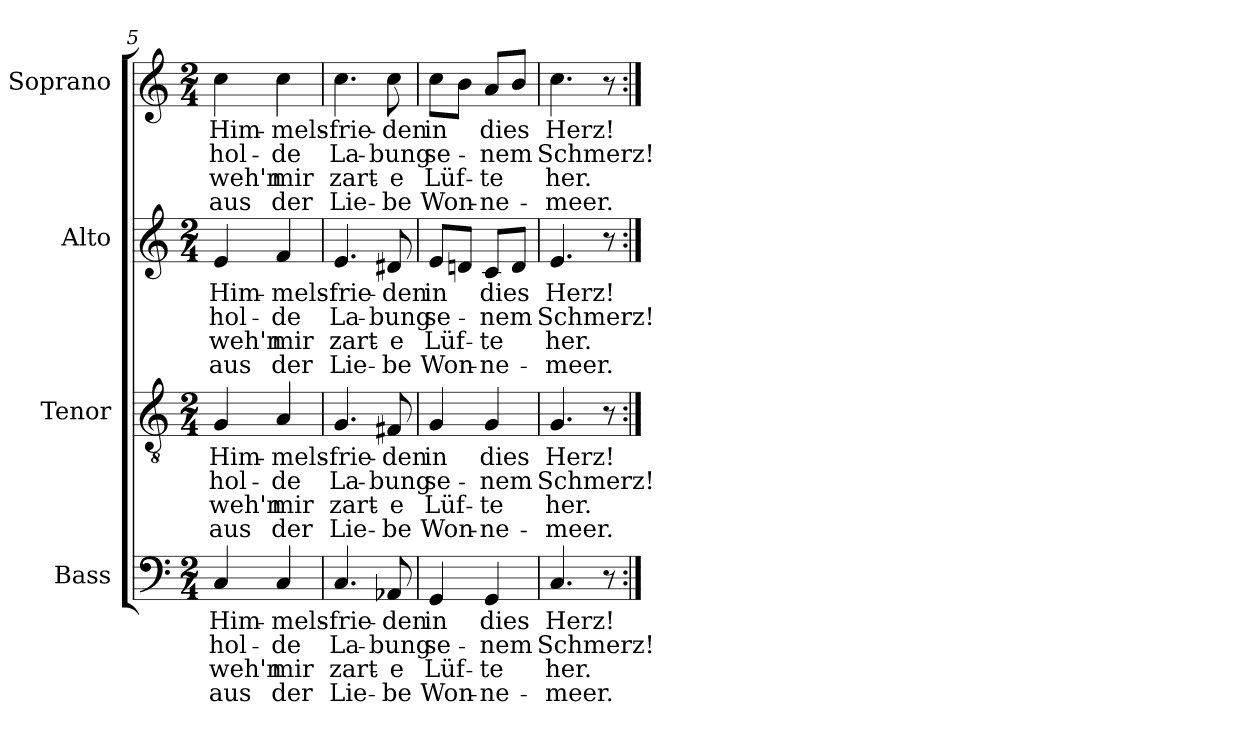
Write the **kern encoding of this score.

**kern	**text	**text	**text	**text	**kern	**text	**text	**text	**text	**kern	**text	**text	**text	**text	**kern	**text	**text	**text	**text
*part4	*part4	*part4	*part4	*part4	*part3	*part3	*part3	*part3	*part3	*part2	*part2	*part2	*part2	*part2	*part1	*part1	*part1	*part1	*part1
*staff4	*staff4	*staff4	*staff4	*staff4	*staff3	*staff3	*staff3	*staff3	*staff3	*staff2	*staff2	*staff2	*staff2	*staff2	*staff1	*staff1	*staff1	*staff1	*staff1
*I"Bass	*	*	*	*	*I"Tenor	*	*	*	*	*I"Alto	*	*	*	*	*I"Soprano	*	*	*	*
*I'B.	*	*	*	*	*I'T.	*	*	*	*	*I'A.	*	*	*	*	*I'S.	*	*	*	*
*clefF4	*	*	*	*	*clefGv2	*	*	*	*	*clefG2	*	*	*	*	*clefG2	*	*	*	*
*	*	*	*	*	*ITrd7c12	*	*	*	*	*	*	*	*	*	*	*	*	*	*
*k[]	*	*	*	*	*k[]	*	*	*	*	*k[]	*	*	*	*	*k[]	*	*	*	*
*C:	*	*	*	*	*C:	*	*	*	*	*C:	*	*	*	*	*C:	*	*	*	*
*M2/4	*	*	*	*	*M2/4	*	*	*	*	*M2/4	*	*	*	*	*M2/4	*	*	*	*
=5	=5	=5	=5	=5	=5	=5	=5	=5	=5	=5	=5	=5	=5	=5	=5	=5	=5	=5	=5
!	!LO:LY:b:color=#000000	!LO:LY:b:color=#000000	!LO:LY:b:color=#000000	!LO:LY:b:color=#000000	!	!	!	!	!	!	!	!	!	!	!	!	!	!	!
!	!	!	!	!	!	!LO:LY:b:color=#000000	!LO:LY:b:color=#000000	!LO:LY:b:color=#000000	!LO:LY:b:color=#000000	!	!	!	!	!	!	!	!	!	!
!	!	!	!	!	!	!	!	!	!	!	!LO:LY:b:color=#000000	!LO:LY:b:color=#000000	!LO:LY:b:color=#000000	!LO:LY:b:color=#000000	!	!	!	!	!
!	!	!	!	!	!	!	!	!	!	!	!	!	!	!	!	!LO:LY:b:color=#000000	!LO:LY:b:color=#000000	!LO:LY:b:color=#000000	!LO:LY:b:color=#000000
4Ci/	Him-	hol-	weh'n	aus	4GGi/	Him-	hol-	weh'n	aus	4ei/	Him-	hol-	weh'n	aus	4cci\	Him-	hol-	weh'n	aus
!	!LO:LY:b:color=#000000	!LO:LY:b:color=#000000	!LO:LY:b:color=#000000	!LO:LY:b:color=#000000	!	!	!	!	!	!	!	!	!	!	!	!	!	!	!
!	!	!	!	!	!	!LO:LY:b:color=#000000	!LO:LY:b:color=#000000	!LO:LY:b:color=#000000	!LO:LY:b:color=#000000	!	!	!	!	!	!	!	!	!	!
!	!	!	!	!	!	!	!	!	!	!	!LO:LY:b:color=#000000	!LO:LY:b:color=#000000	!LO:LY:b:color=#000000	!LO:LY:b:color=#000000	!	!	!	!	!
!	!	!	!	!	!	!	!	!	!	!	!	!	!	!	!	!LO:LY:b:color=#000000	!LO:LY:b:color=#000000	!LO:LY:b:color=#000000	!LO:LY:b:color=#000000
4Ci/	-mels-	-de	mir	der	4AAi/	-mels-	-de	mir	der	4fi/	-mels-	-de	mir	der	4cci\	-mels-	-de	mir	der
=6	=6	=6	=6	=6	=6	=6	=6	=6	=6	=6	=6	=6	=6	=6	=6	=6	=6	=6	=6
!	!LO:LY:b:color=#000000	!LO:LY:b:color=#000000	!LO:LY:b:color=#000000	!LO:LY:b:color=#000000	!	!	!	!	!	!	!	!	!	!	!	!	!	!	!
!	!	!	!	!	!	!LO:LY:b:color=#000000	!LO:LY:b:color=#000000	!LO:LY:b:color=#000000	!LO:LY:b:color=#000000	!	!	!	!	!	!	!	!	!	!
!	!	!	!	!	!	!	!	!	!	!	!LO:LY:b:color=#000000	!LO:LY:b:color=#000000	!LO:LY:b:color=#000000	!LO:LY:b:color=#000000	!	!	!	!	!
!	!	!	!	!	!	!	!	!	!	!	!	!	!	!	!	!LO:LY:b:color=#000000	!LO:LY:b:color=#000000	!LO:LY:b:color=#000000	!LO:LY:b:color=#000000
4.Ci/	-frie-	La-	zart-	Lie-	4.GGi/	-frie-	La-	zart-	Lie-	4.ei/	-frie-	La-	zart-	Lie-	4.cci\	-frie-	La-	zart-	Lie-
!	!LO:LY:b:color=#000000	!LO:LY:b:color=#000000	!LO:LY:b:color=#000000	!LO:LY:b:color=#000000	!	!	!	!	!	!	!	!	!	!	!	!	!	!	!
!	!	!	!	!	!	!LO:LY:b:color=#000000	!LO:LY:b:color=#000000	!LO:LY:b:color=#000000	!LO:LY:b:color=#000000	!	!	!	!	!	!	!	!	!	!
!	!	!	!	!	!	!	!	!	!	!	!LO:LY:b:color=#000000	!LO:LY:b:color=#000000	!LO:LY:b:color=#000000	!LO:LY:b:color=#000000	!	!	!	!	!
!	!	!	!	!	!	!	!	!	!	!	!	!	!	!	!	!LO:LY:b:color=#000000	!LO:LY:b:color=#000000	!LO:LY:b:color=#000000	!LO:LY:b:color=#000000
8AA-Xi/	-den	-bung	-e	-be	8FF#Xi/	-den	-bung	-e	-be	8d#Xi/	-den	-bung	-e	-be	8cci\	-den	-bung	-e	-be
=7	=7	=7	=7	=7	=7	=7	=7	=7	=7	=7	=7	=7	=7	=7	=7	=7	=7	=7	=7
!	!LO:LY:b:color=#000000	!LO:LY:b:color=#000000	!LO:LY:b:color=#000000	!LO:LY:b:color=#000000	!	!	!	!	!	!	!	!	!	!	!	!	!	!	!
!	!	!	!	!	!	!LO:LY:b:color=#000000	!LO:LY:b:color=#000000	!LO:LY:b:color=#000000	!LO:LY:b:color=#000000	!	!	!	!	!	!	!	!	!	!
!	!	!	!	!	!	!	!	!	!	!	!LO:LY:b:color=#000000	!LO:LY:b:color=#000000	!LO:LY:b:color=#000000	!LO:LY:b:color=#000000	!	!	!	!	!
!	!	!	!	!	!	!	!	!	!	!	!	!	!	!	!	!LO:LY:b:color=#000000	!LO:LY:b:color=#000000	!LO:LY:b:color=#000000	!LO:LY:b:color=#000000
4GGi/	in	se-	Lüf-	Won-	4GGi/	in	se-	Lüf-	Won-	8ei/L	in	se-	Lüf-	Won-	8cci\L	in	se-	Lüf-	Won-
.	.	.	.	.	.	.	.	.	.	8dni/J	.	.	.	.	8bi\J	.	.	.	.
!	!LO:LY:b:color=#000000	!LO:LY:b:color=#000000	!LO:LY:b:color=#000000	!LO:LY:b:color=#000000	!	!	!	!	!	!	!	!	!	!	!	!	!	!	!
!	!	!	!	!	!	!LO:LY:b:color=#000000	!LO:LY:b:color=#000000	!LO:LY:b:color=#000000	!LO:LY:b:color=#000000	!	!	!	!	!	!	!	!	!	!
!	!	!	!	!	!	!	!	!	!	!	!LO:LY:b:color=#000000	!LO:LY:b:color=#000000	!LO:LY:b:color=#000000	!LO:LY:b:color=#000000	!	!	!	!	!
!	!	!	!	!	!	!	!	!	!	!	!	!	!	!	!	!LO:LY:b:color=#000000	!LO:LY:b:color=#000000	!LO:LY:b:color=#000000	!LO:LY:b:color=#000000
4GGi/	dies	-nem	-te	-ne-	4GGi/	dies	-nem	-te	-ne-	8ci/L	dies	-nem	-te	-ne-	8ai/L	dies	-nem	-te	-ne-
.	.	.	.	.	.	.	.	.	.	8di/J	.	.	.	.	8bi/J	.	.	.	.
=8	=8	=8	=8	=8	=8	=8	=8	=8	=8	=8	=8	=8	=8	=8	=8	=8	=8	=8	=8
!	!LO:LY:b:color=#000000	!LO:LY:b:color=#000000	!LO:LY:b:color=#000000	!LO:LY:b:color=#000000	!	!	!	!	!	!	!	!	!	!	!	!	!	!	!
!	!	!	!	!	!	!LO:LY:b:color=#000000	!LO:LY:b:color=#000000	!LO:LY:b:color=#000000	!LO:LY:b:color=#000000	!	!	!	!	!	!	!	!	!	!
!	!	!	!	!	!	!	!	!	!	!	!LO:LY:b:color=#000000	!LO:LY:b:color=#000000	!LO:LY:b:color=#000000	!LO:LY:b:color=#000000	!	!	!	!	!
!	!	!	!	!	!	!	!	!	!	!	!	!	!	!	!	!LO:LY:b:color=#000000	!LO:LY:b:color=#000000	!LO:LY:b:color=#000000	!LO:LY:b:color=#000000
4.Ci/	Herz!	Schmerz!	her.	-meer.	4.GGi/	Herz!	Schmerz!	her.	-meer.	4.ei/	Herz!	Schmerz!	her.	-meer.	4.cci\	Herz!	Schmerz!	her.	-meer.
8r	.	.	.	.	8r	.	.	.	.	8r	.	.	.	.	8r	.	.	.	.
=:|!	=:|!	=:|!	=:|!	=:|!	=:|!	=:|!	=:|!	=:|!	=:|!	=:|!	=:|!	=:|!	=:|!	=:|!	=:|!	=:|!	=:|!	=:|!	=:|!
*-	*-	*-	*-	*-	*-	*-	*-	*-	*-	*-	*-	*-	*-	*-	*-	*-	*-	*-	*-
